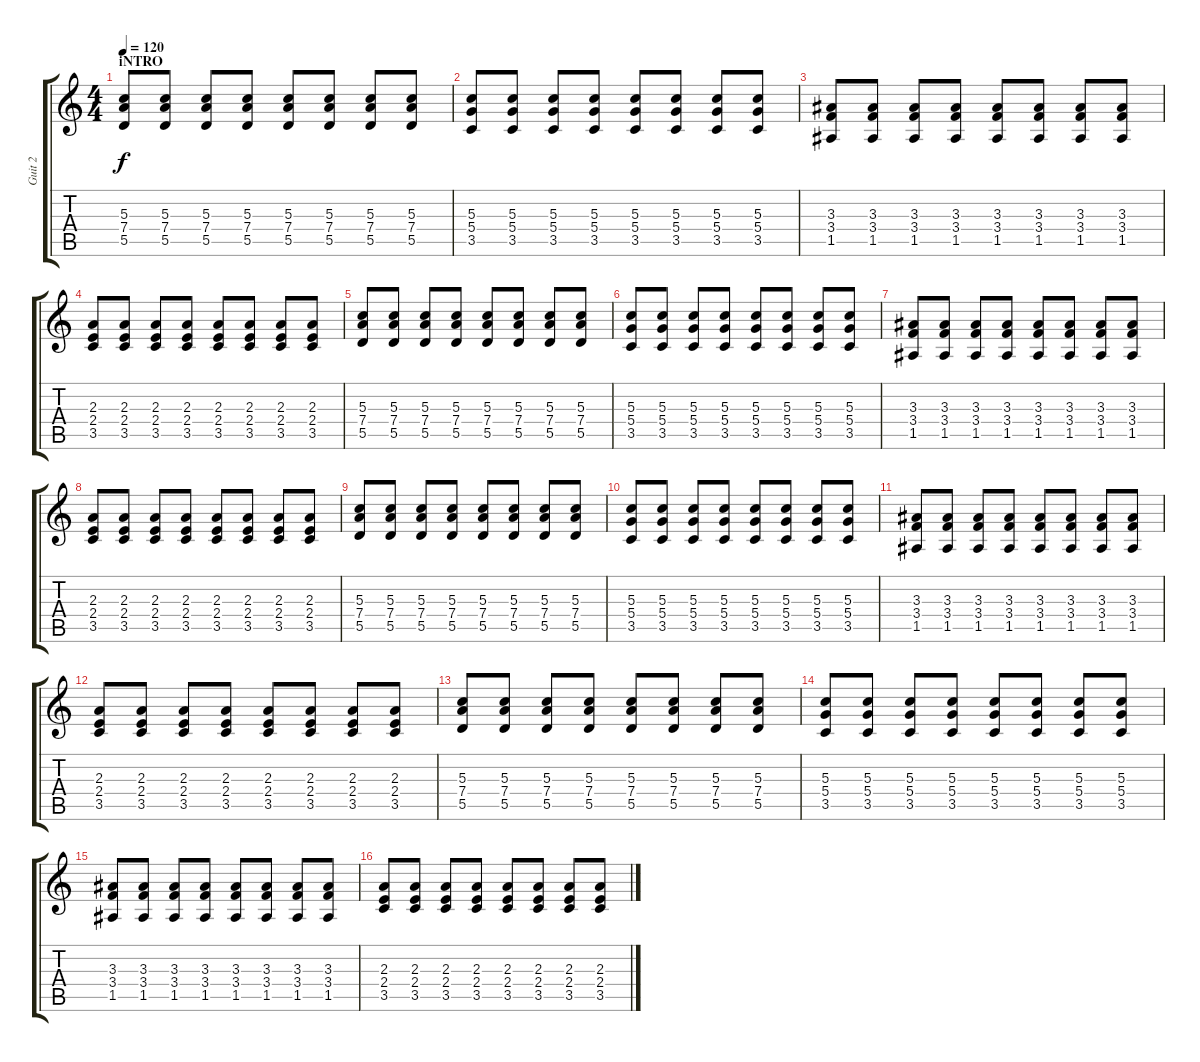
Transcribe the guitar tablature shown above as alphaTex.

\track ("Guit 2" "Guit 2") {instrument electricguitarmuted}
\staff {score tabs}
\tuning (E4 B3 G3 D3 A2 E2) {hide}
\ts (4 4)
\section ("" "iNTRO")
\tempo 120
\clef g2
\ks c
(5.3 7.4 5.5).8{dy f instrument electricguitarmuted} (5.3 7.4 5.5).8 (5.3 7.4 5.5).8 (5.3 7.4 5.5).8 (5.3 7.4 5.5).8 (5.3 7.4 5.5).8 (5.3 7.4 5.5).8 (5.3 7.4 5.5).8 |
(5.3 5.4 3.5).8 (5.3 5.4 3.5).8 (5.3 5.4 3.5).8 (5.3 5.4 3.5).8 (5.3 5.4 3.5).8 (5.3 5.4 3.5).8 (5.3 5.4 3.5).8 (5.3 5.4 3.5).8 |
(3.3 3.4 1.5).8 (3.3 3.4 1.5).8 (3.3 3.4 1.5).8 (3.3 3.4 1.5).8 (3.3 3.4 1.5).8 (3.3 3.4 1.5).8 (3.3 3.4 1.5).8 (3.3 3.4 1.5).8 |
(2.3 2.4 3.5).8 (2.3 2.4 3.5).8 (2.3 2.4 3.5).8 (2.3 2.4 3.5).8 (2.3 2.4 3.5).8 (2.3 2.4 3.5).8 (2.3 2.4 3.5).8 (2.3 2.4 3.5).8 |
(5.3 7.4 5.5).8 (5.3 7.4 5.5).8 (5.3 7.4 5.5).8 (5.3 7.4 5.5).8 (5.3 7.4 5.5).8 (5.3 7.4 5.5).8 (5.3 7.4 5.5).8 (5.3 7.4 5.5).8 |
(5.3 5.4 3.5).8 (5.3 5.4 3.5).8 (5.3 5.4 3.5).8 (5.3 5.4 3.5).8 (5.3 5.4 3.5).8 (5.3 5.4 3.5).8 (5.3 5.4 3.5).8 (5.3 5.4 3.5).8 |
(3.3 3.4 1.5).8 (3.3 3.4 1.5).8 (3.3 3.4 1.5).8 (3.3 3.4 1.5).8 (3.3 3.4 1.5).8 (3.3 3.4 1.5).8 (3.3 3.4 1.5).8 (3.3 3.4 1.5).8 |
(2.3 2.4 3.5).8 (2.3 2.4 3.5).8 (2.3 2.4 3.5).8 (2.3 2.4 3.5).8 (2.3 2.4 3.5).8 (2.3 2.4 3.5).8 (2.3 2.4 3.5).8 (2.3 2.4 3.5).8 |
(5.3 7.4 5.5).8 (5.3 7.4 5.5).8 (5.3 7.4 5.5).8 (5.3 7.4 5.5).8 (5.3 7.4 5.5).8 (5.3 7.4 5.5).8 (5.3 7.4 5.5).8 (5.3 7.4 5.5).8 |
(5.3 5.4 3.5).8 (5.3 5.4 3.5).8 (5.3 5.4 3.5).8 (5.3 5.4 3.5).8 (5.3 5.4 3.5).8 (5.3 5.4 3.5).8 (5.3 5.4 3.5).8 (5.3 5.4 3.5).8 |
(3.3 3.4 1.5).8 (3.3 3.4 1.5).8 (3.3 3.4 1.5).8 (3.3 3.4 1.5).8 (3.3 3.4 1.5).8 (3.3 3.4 1.5).8 (3.3 3.4 1.5).8 (3.3 3.4 1.5).8 |
(2.3 2.4 3.5).8 (2.3 2.4 3.5).8 (2.3 2.4 3.5).8 (2.3 2.4 3.5).8 (2.3 2.4 3.5).8 (2.3 2.4 3.5).8 (2.3 2.4 3.5).8 (2.3 2.4 3.5).8 |
(5.3 7.4 5.5).8 (5.3 7.4 5.5).8 (5.3 7.4 5.5).8 (5.3 7.4 5.5).8 (5.3 7.4 5.5).8 (5.3 7.4 5.5).8 (5.3 7.4 5.5).8 (5.3 7.4 5.5).8 |
(5.3 5.4 3.5).8 (5.3 5.4 3.5).8 (5.3 5.4 3.5).8 (5.3 5.4 3.5).8 (5.3 5.4 3.5).8 (5.3 5.4 3.5).8 (5.3 5.4 3.5).8 (5.3 5.4 3.5).8 |
(3.3 3.4 1.5).8 (3.3 3.4 1.5).8 (3.3 3.4 1.5).8 (3.3 3.4 1.5).8 (3.3 3.4 1.5).8 (3.3 3.4 1.5).8 (3.3 3.4 1.5).8 (3.3 3.4 1.5).8 |
(2.3 2.4 3.5).8 (2.3 2.4 3.5).8 (2.3 2.4 3.5).8 (2.3 2.4 3.5).8 (2.3 2.4 3.5).8 (2.3 2.4 3.5).8 (2.3 2.4 3.5).8 (2.3 2.4 3.5).8
